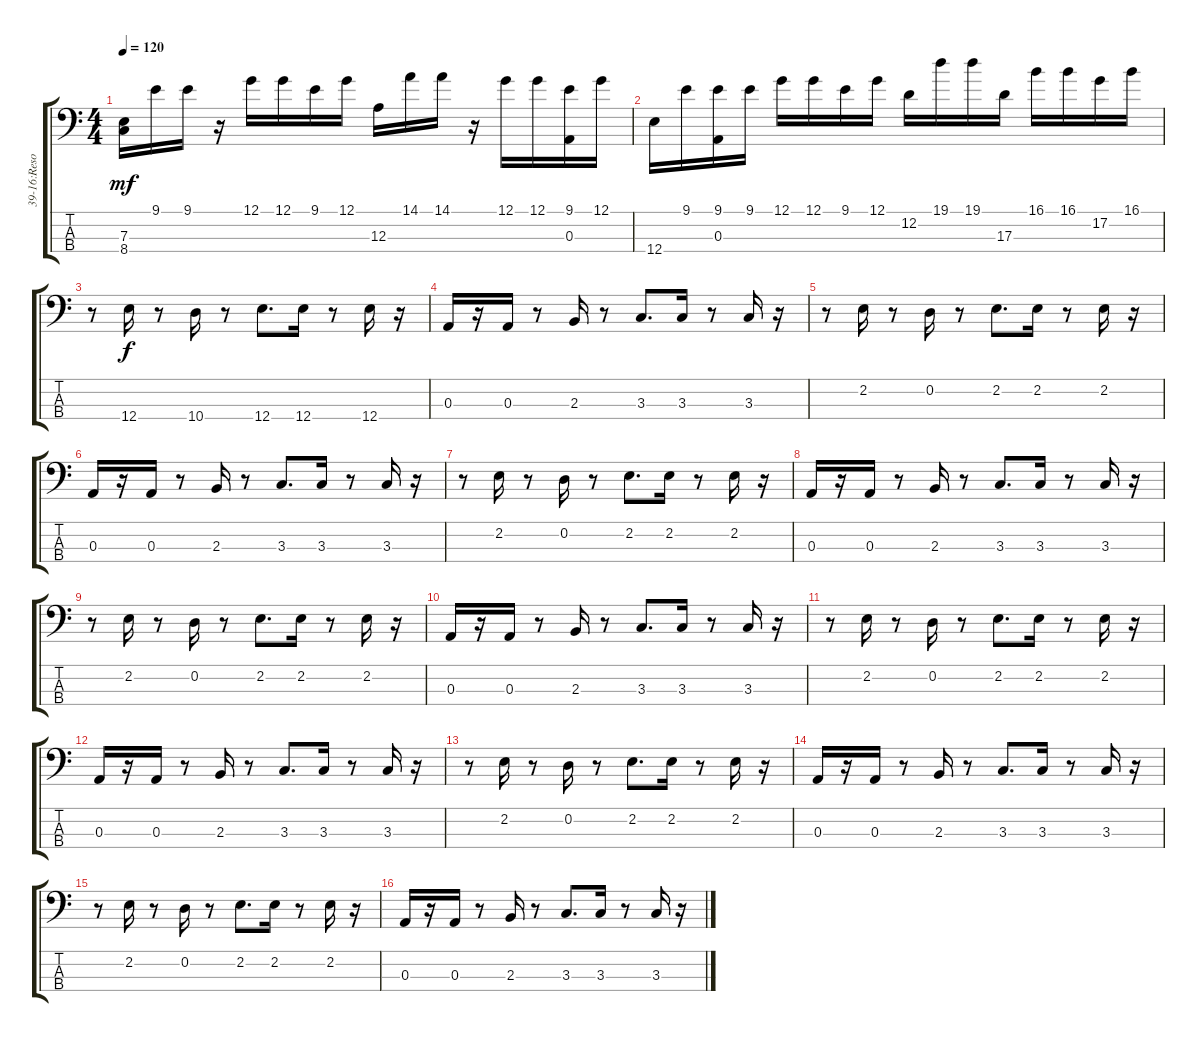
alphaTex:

\track ("39-16:Reso SH Bass" "39-16:Reso") {instrument synthbass1}
\staff {score tabs}
\tuning (G2 D2 A1 E1) {hide}
\ts (4 4)
\tempo 120
\clef f4
\ks c
(7.3 8.4).16{dy mf} 9.1.16 9.1.16 r.16 12.1.16 12.1.16 9.1.16 12.1.16 12.3.16 14.1.16 14.1.16 r.16 12.1.16 12.1.16 (9.1 0.3).16 12.1.16 |
12.4.16 9.1.16 (9.1 0.3).16 9.1.16 12.1.16 12.1.16 9.1.16 12.1.16 12.2.16 19.1.16 19.1.16 17.3.16 16.1.16 16.1.16 17.2.16 16.1.16 |
r.8 12.4.16{dy f} r.8 10.4.16 r.8 12.4.8{d} 12.4.16 r.8 12.4.16 r.16 |
0.3.16 r.16 0.3.16 r.8 2.3.16 r.8 3.3.8{d} 3.3.16 r.8 3.3.16 r.16 |
r.8 2.2.16 r.8 0.2.16 r.8 2.2.8{d} 2.2.16 r.8 2.2.16 r.16 |
0.3.16 r.16 0.3.16 r.8 2.3.16 r.8 3.3.8{d} 3.3.16 r.8 3.3.16 r.16 |
r.8 2.2.16 r.8 0.2.16 r.8 2.2.8{d} 2.2.16 r.8 2.2.16 r.16 |
0.3.16 r.16 0.3.16 r.8 2.3.16 r.8 3.3.8{d} 3.3.16 r.8 3.3.16 r.16 |
r.8 2.2.16 r.8 0.2.16 r.8 2.2.8{d} 2.2.16 r.8 2.2.16 r.16 |
0.3.16 r.16 0.3.16 r.8 2.3.16 r.8 3.3.8{d} 3.3.16 r.8 3.3.16 r.16 |
r.8 2.2.16 r.8 0.2.16 r.8 2.2.8{d} 2.2.16 r.8 2.2.16 r.16 |
0.3.16 r.16 0.3.16 r.8 2.3.16 r.8 3.3.8{d} 3.3.16 r.8 3.3.16 r.16 |
r.8 2.2.16 r.8 0.2.16 r.8 2.2.8{d} 2.2.16 r.8 2.2.16 r.16 |
0.3.16 r.16 0.3.16 r.8 2.3.16 r.8 3.3.8{d} 3.3.16 r.8 3.3.16 r.16 |
r.8 2.2.16 r.8 0.2.16 r.8 2.2.8{d} 2.2.16 r.8 2.2.16 r.16 |
0.3.16 r.16 0.3.16 r.8 2.3.16 r.8 3.3.8{d} 3.3.16 r.8 3.3.16 r.16
